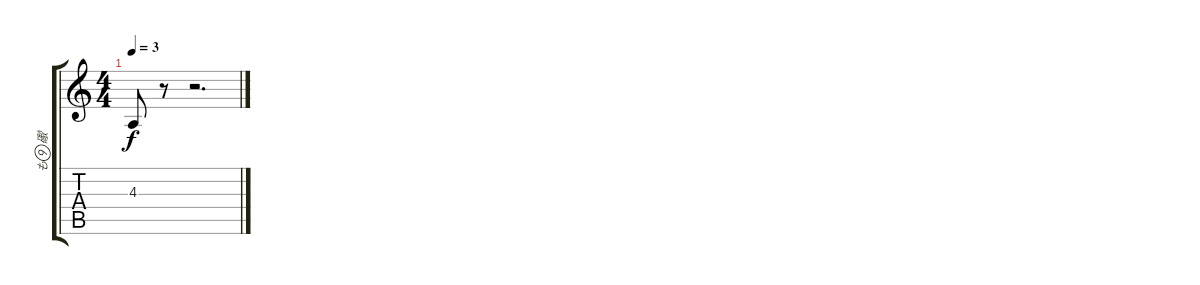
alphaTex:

\track ("も礮" "も礮") {instrument accordion}
\staff {score tabs}
\tuning (D4 A3 F3 C3 G2 D2) {hide}
\ts (4 4)
\tempo 3
\clef g2
\ks c
4.3{t}.8{dy f} r.8 r.2{d}
